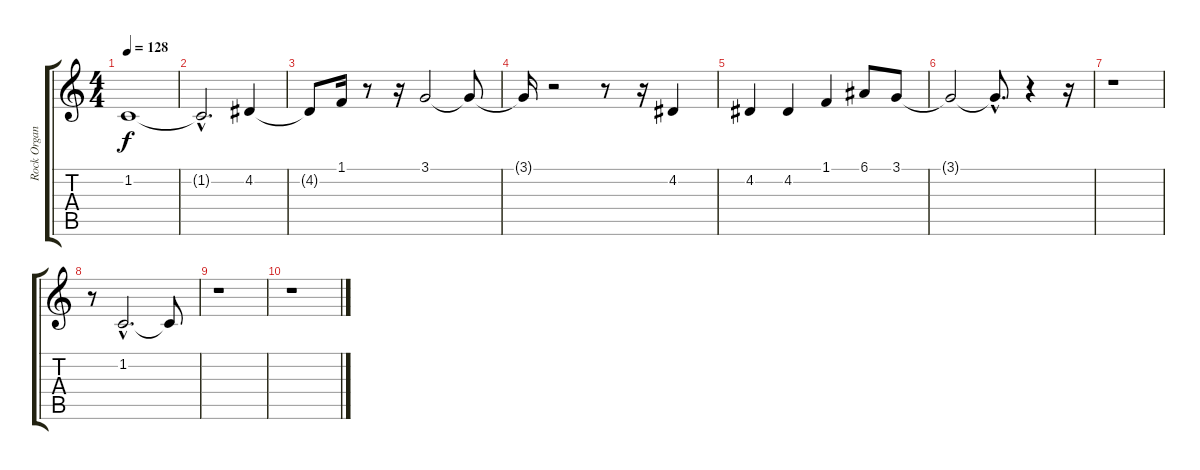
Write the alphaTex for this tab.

\track ("Rock Organ               " "Rock Organ") {instrument rockorgan}
\staff {score tabs}
\tuning (E4 B3 G3 D3 A2 E2) {hide}
\ts (4 4)
\tempo 128
\clef g2
\ks c
1.2{t}.1{dy f} |
1.2{hac t}.2{d} 4.2.4 |
4.2{t}.8 1.1.16 r.8 r.16 3.1.2 3.1{t}.8 |
3.1{t}.16 r.2 r.8 r.16 4.2.4 |
4.2.4 4.2.4 1.1.4 6.1.8 3.1.8 |
3.1{t}.2 3.1{hac t}.8{d} r.4 r.16 |
r.1 |
r.8 1.2{hac}.2{d} 1.2{t}.8 |
r.1 |
r.1
